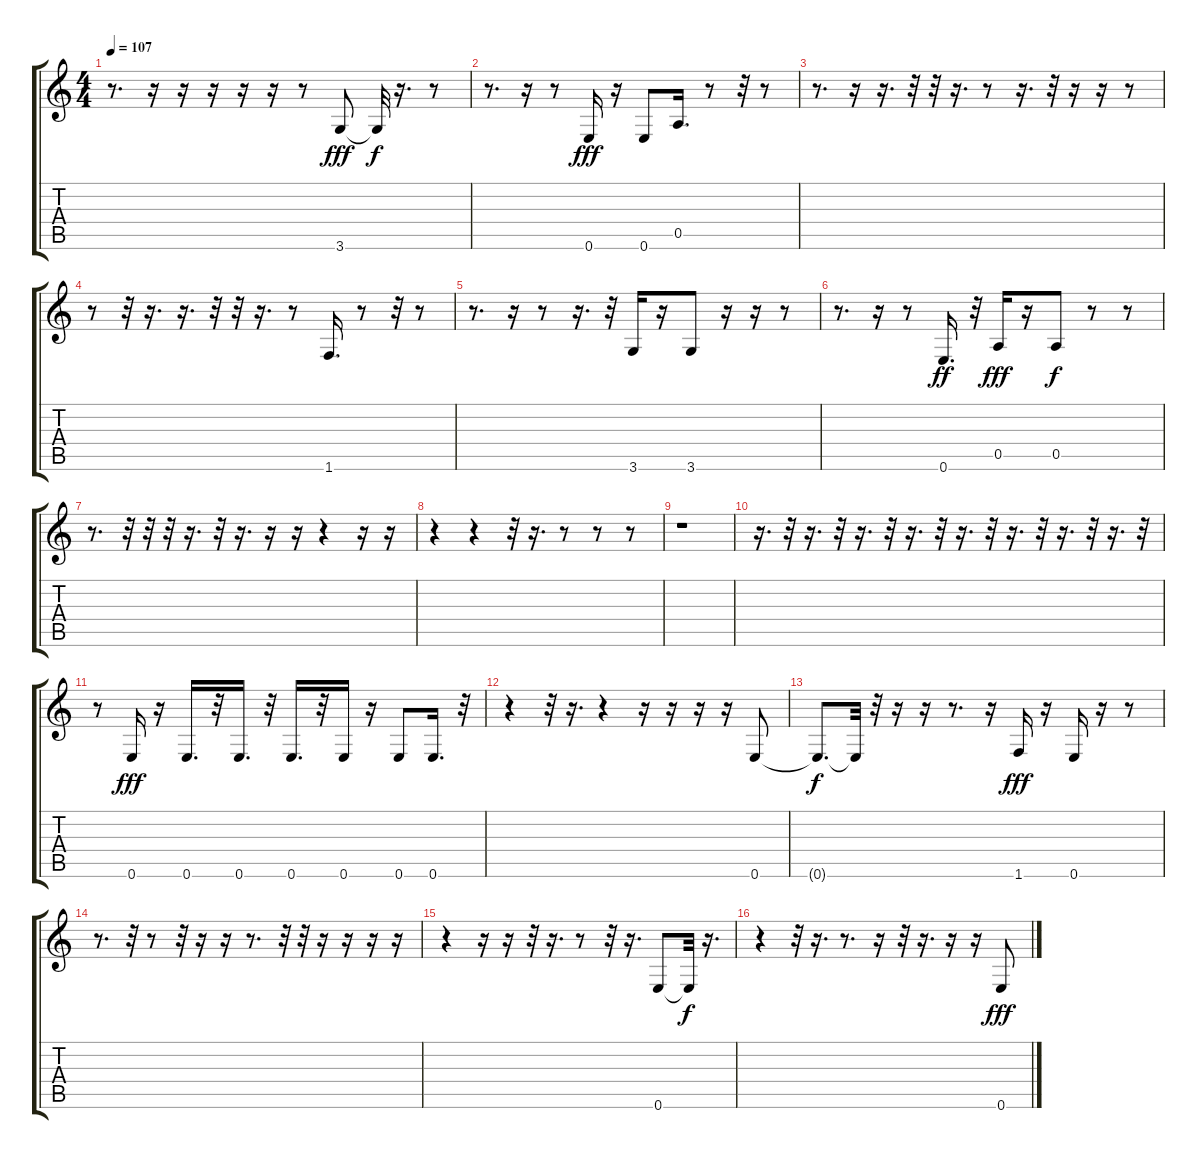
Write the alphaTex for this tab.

\track "" {instrument fretlessbass}
\staff {score tabs}
\tuning (E4 B3 G3 D3 A2 E2) {hide}
\ts (4 4)
\tempo 107
\clef g2
\ks c
r.8{d dy f} r.16 r.16 r.16 r.16 r.16 r.8 3.6.8{dy fff} 3.6{t}.32{dy f} r.16{d} r.8 |
r.8{d} r.16 r.8 0.6.16{dy fff} r.16 0.6.8 0.5.16{d} r.8 r.32 r.8 |
r.8{d} r.16 r.16{d} r.32 r.32 r.16{d} r.8 r.16{d} r.32 r.16 r.16 r.8 |
r.8 r.32 r.16{d} r.16{d} r.32 r.32 r.16{d} r.8 1.6.16{d} r.8 r.32 r.8 |
r.8{d} r.16 r.8 r.16{d} r.32 3.6.16 r.16 3.6.8 r.16 r.16 r.8 |
r.8{d} r.16 r.8 0.6.16{d dy ff} r.32 0.5.16{dy fff} r.16 0.5.8{dy f} r.8 r.8 |
r.8{d} r.32 r.32 r.32 r.16{d} r.32 r.16{d} r.16 r.16 r.4 r.16 r.16 |
r.4 r.4 r.32 r.16{d} r.8 r.8 r.8 |
r.1 |
r.16{d} r.32 r.16{d} r.32 r.16{d} r.32 r.16{d} r.32 r.16{d} r.32 r.16{d} r.32 r.16{d} r.32 r.16{d} r.32 |
r.8 0.6.16{dy fff} r.16 0.6.16{d} r.32 0.6.16{d} r.32 0.6.16{d} r.32 0.6.16 r.16 0.6.8 0.6.16{d} r.32 |
r.4 r.32 r.16{d} r.4 r.16 r.16 r.16 r.16 0.6.8 |
0.6{t}.8{d dy f} 0.6{t}.32 r.32 r.16 r.16 r.8{d} r.16 1.6.16{dy fff} r.16 0.6.16 r.16 r.8 |
r.8{d} r.32 r.8 r.32 r.16 r.16 r.8{d} r.32 r.32 r.16 r.16 r.16 r.16 |
r.4 r.16 r.16 r.32 r.16{d} r.8 r.32 r.16{d} 0.6.8 0.6{t}.32{dy f} r.16{d} |
r.4 r.32 r.16{d} r.8{d} r.16 r.32 r.16{d} r.16 r.16 0.6.8{dy fff}
